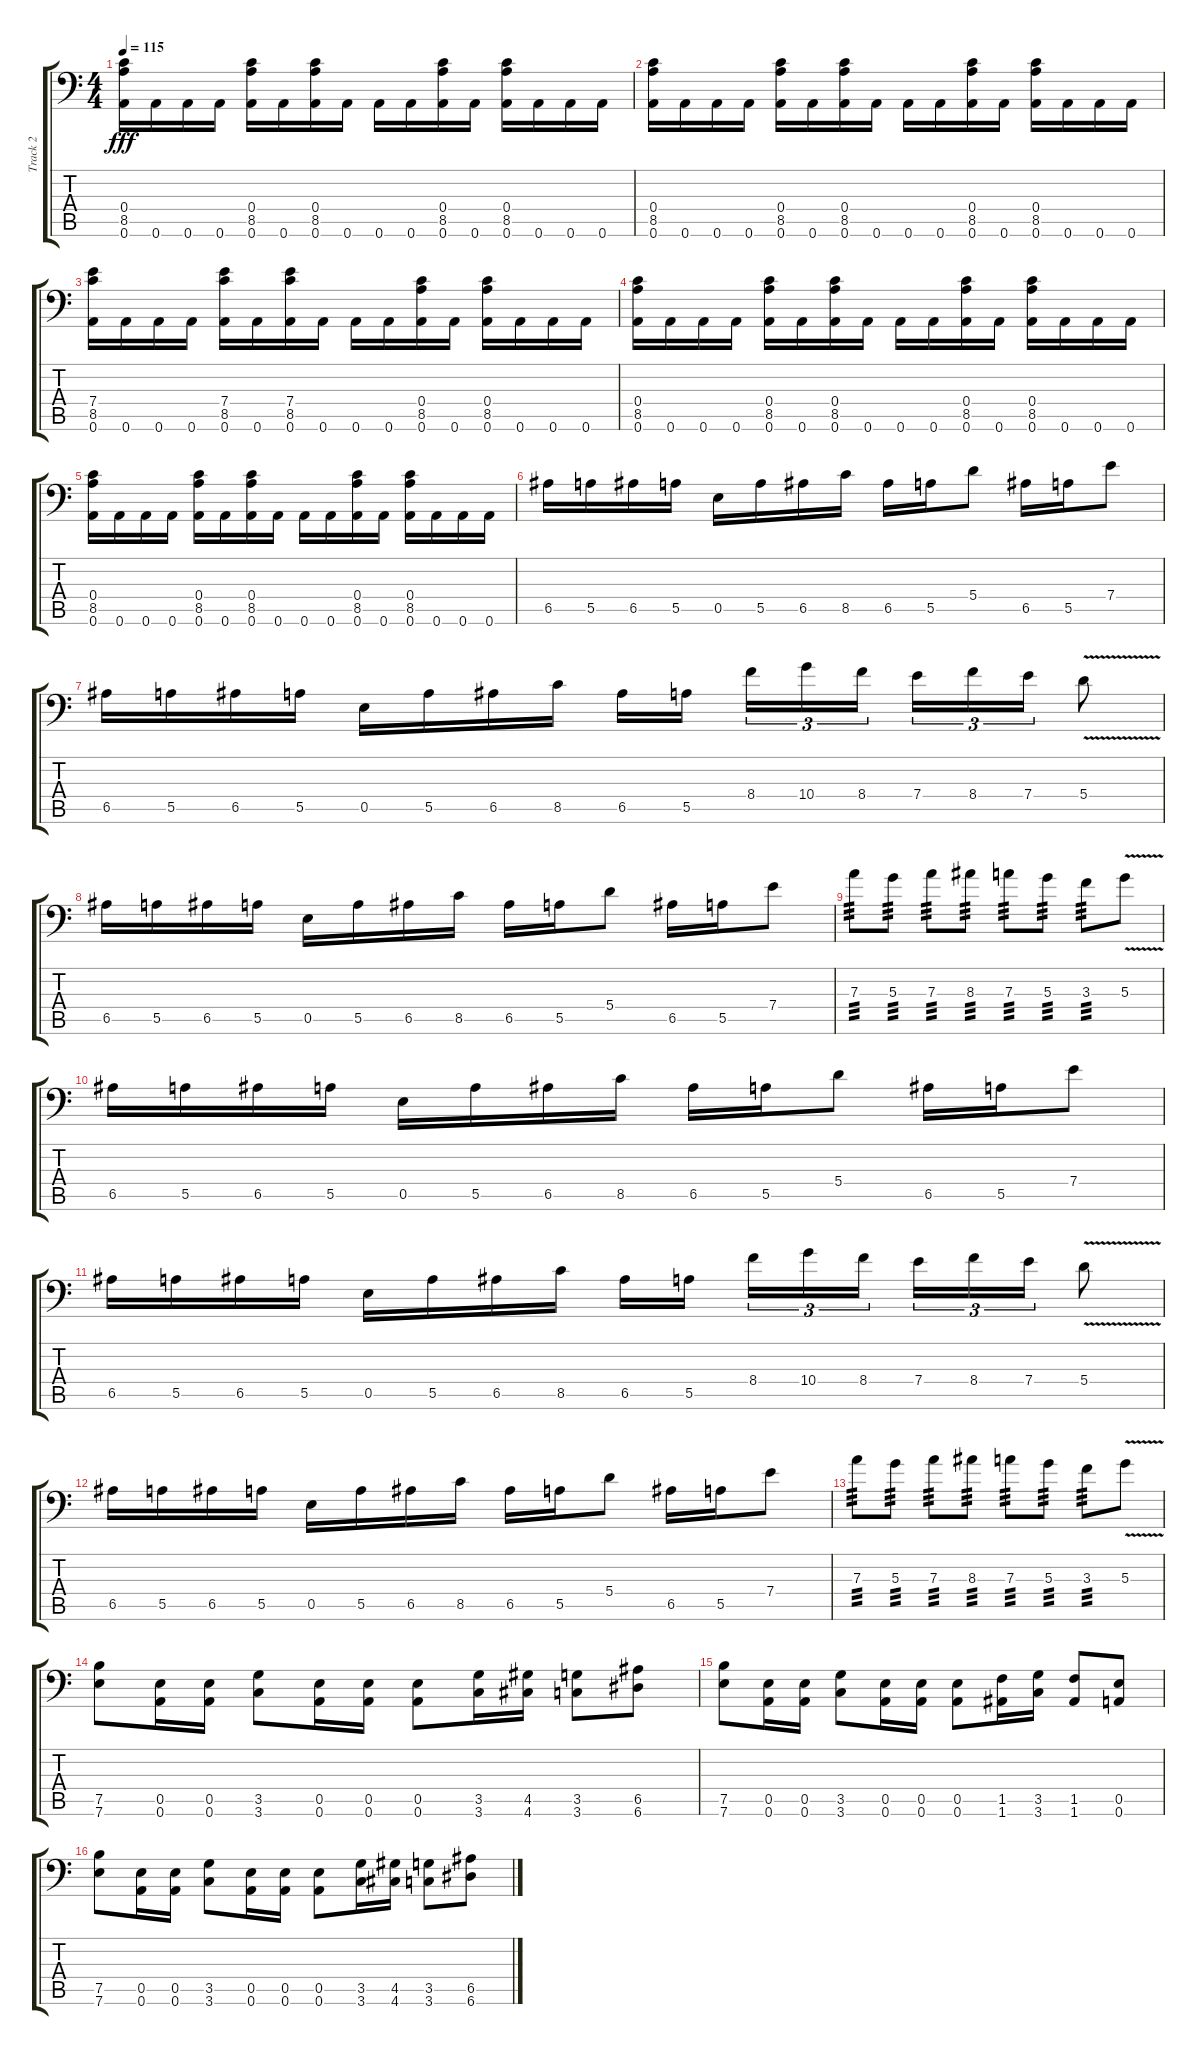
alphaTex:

\track ("Track 2" "Track 2") {instrument distortionguitar}
\staff {score tabs}
\tuning (B3 Gb3 D3 A2 E2 A1) {hide}
\ts (4 4)
\tempo 115
\clef f4
\ks c
(0.4 8.5 0.6).16{dy fff} 0.6.16 0.6.16 0.6.16 (0.4 8.5 0.6).16 0.6.16 (0.4 8.5 0.6).16 0.6.16 0.6.16 0.6.16 (0.4 8.5 0.6).16 0.6.16 (0.4 8.5 0.6).16 0.6.16 0.6.16 0.6.16 |
(0.4 8.5 0.6).16 0.6.16 0.6.16 0.6.16 (0.4 8.5 0.6).16 0.6.16 (0.4 8.5 0.6).16 0.6.16 0.6.16 0.6.16 (0.4 8.5 0.6).16 0.6.16 (0.4 8.5 0.6).16 0.6.16 0.6.16 0.6.16 |
(7.4 8.5 0.6).16 0.6.16 0.6.16 0.6.16 (7.4 8.5 0.6).16 0.6.16 (7.4 8.5 0.6).16 0.6.16 0.6.16 0.6.16 (0.4 8.5 0.6).16 0.6.16 (0.4 8.5 0.6).16 0.6.16 0.6.16 0.6.16 |
(0.4 8.5 0.6).16 0.6.16 0.6.16 0.6.16 (0.4 8.5 0.6).16 0.6.16 (0.4 8.5 0.6).16 0.6.16 0.6.16 0.6.16 (0.4 8.5 0.6).16 0.6.16 (0.4 8.5 0.6).16 0.6.16 0.6.16 0.6.16 |
(0.4 8.5 0.6).16 0.6.16 0.6.16 0.6.16 (0.4 8.5 0.6).16 0.6.16 (0.4 8.5 0.6).16 0.6.16 0.6.16 0.6.16 (0.4 8.5 0.6).16 0.6.16 (0.4 8.5 0.6).16 0.6.16 0.6.16 0.6.16 |
6.5.16 5.5.16 6.5.16 5.5.16 0.5.16 5.5.16 6.5.16 8.5.16 6.5.16 5.5.16 5.4.8 6.5.16 5.5.16 7.4.8 |
6.5.16 5.5.16 6.5.16 5.5.16 0.5.16 5.5.16 6.5.16 8.5.16 6.5.16 5.5.16{beam splitsecondary} 8.4.16{tu (3 2)} 10.4.16{tu (3 2)} 8.4.16{tu (3 2)} 7.4.16{tu (3 2)} 8.4.16{tu (3 2)} 7.4.16{tu (3 2)} 5.4{v}.8 |
6.5.16 5.5.16 6.5.16 5.5.16 0.5.16 5.5.16 6.5.16 8.5.16 6.5.16 5.5.16 5.4.8 6.5.16 5.5.16 7.4.8 |
7.3.8{tp 3} 5.3.8{tp 3} 7.3.8{tp 3} 8.3.8{tp 3} 7.3.8{tp 3} 5.3.8{tp 3} 3.3.8{tp 3} 5.3{v}.8 |
6.5.16 5.5.16 6.5.16 5.5.16 0.5.16 5.5.16 6.5.16 8.5.16 6.5.16 5.5.16 5.4.8 6.5.16 5.5.16 7.4.8 |
6.5.16 5.5.16 6.5.16 5.5.16 0.5.16 5.5.16 6.5.16 8.5.16 6.5.16 5.5.16{beam splitsecondary} 8.4.16{tu (3 2)} 10.4.16{tu (3 2)} 8.4.16{tu (3 2)} 7.4.16{tu (3 2)} 8.4.16{tu (3 2)} 7.4.16{tu (3 2)} 5.4{v}.8 |
6.5.16 5.5.16 6.5.16 5.5.16 0.5.16 5.5.16 6.5.16 8.5.16 6.5.16 5.5.16 5.4.8 6.5.16 5.5.16 7.4.8 |
7.3.8{tp 3} 5.3.8{tp 3} 7.3.8{tp 3} 8.3.8{tp 3} 7.3.8{tp 3} 5.3.8{tp 3} 3.3.8{tp 3} 5.3{v}.8 |
(7.5 7.6).8 (0.5 0.6).16 (0.5 0.6).16 (3.5 3.6).8 (0.5 0.6).16 (0.5 0.6).16 (0.5 0.6).8 (3.5 3.6).16 (4.5 4.6).16 (3.5 3.6).8 (6.5 6.6).8 |
(7.5 7.6).8 (0.5 0.6).16 (0.5 0.6).16 (3.5 3.6).8 (0.5 0.6).16 (0.5 0.6).16 (0.5 0.6).8 (1.5 1.6).16 (3.5 3.6).16 (1.5 1.6).8 (0.5 0.6).8 |
(7.5 7.6).8 (0.5 0.6).16 (0.5 0.6).16 (3.5 3.6).8 (0.5 0.6).16 (0.5 0.6).16 (0.5 0.6).8 (3.5 3.6).16 (4.5 4.6).16 (3.5 3.6).8 (6.5 6.6).8
